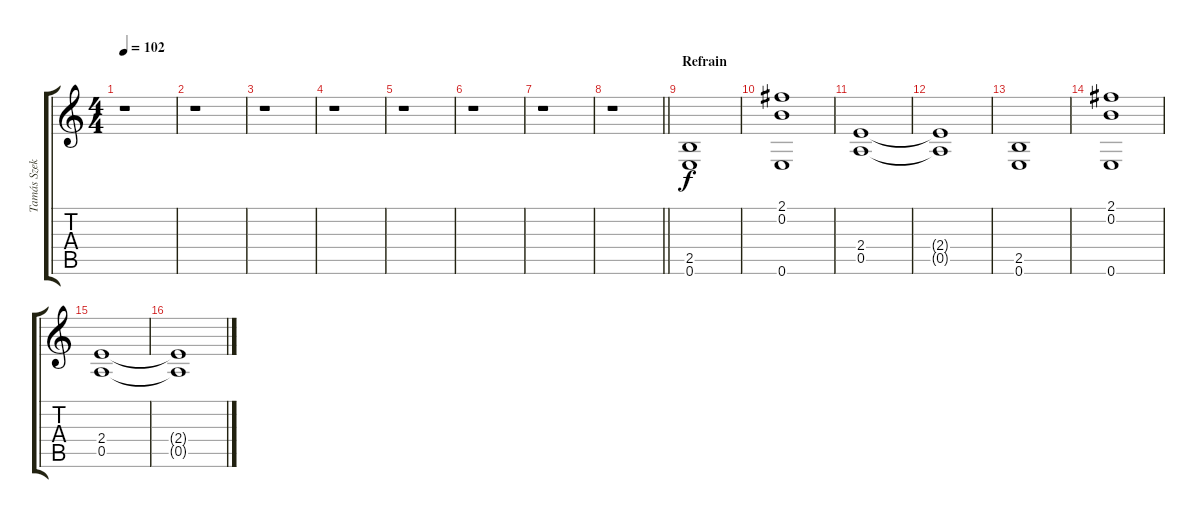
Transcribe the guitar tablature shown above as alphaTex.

\track ("Tamás Szekeres - Overdriven (Left)" "Tamás Szek") {instrument overdrivenguitar}
\staff {score tabs}
\tuning (E4 B3 G3 D3 A2 E2) {hide}
\ts (4 4)
\tempo 102
\clef g2
\ks c
r.1{dy f} |
r.1 |
r.1 |
r.1 |
r.1 |
r.1 |
r.1 |
\barLineRight lightlight
r.1 |
\section ("" "Refrain")
(2.5 0.6).1 |
(2.1 0.2 0.6).1 |
(2.4 0.5).1 |
(2.4{t} 0.5{t}).1 |
(2.5 0.6).1 |
(2.1 0.2 0.6).1 |
(2.4 0.5).1 |
(2.4{t} 0.5{t}).1
